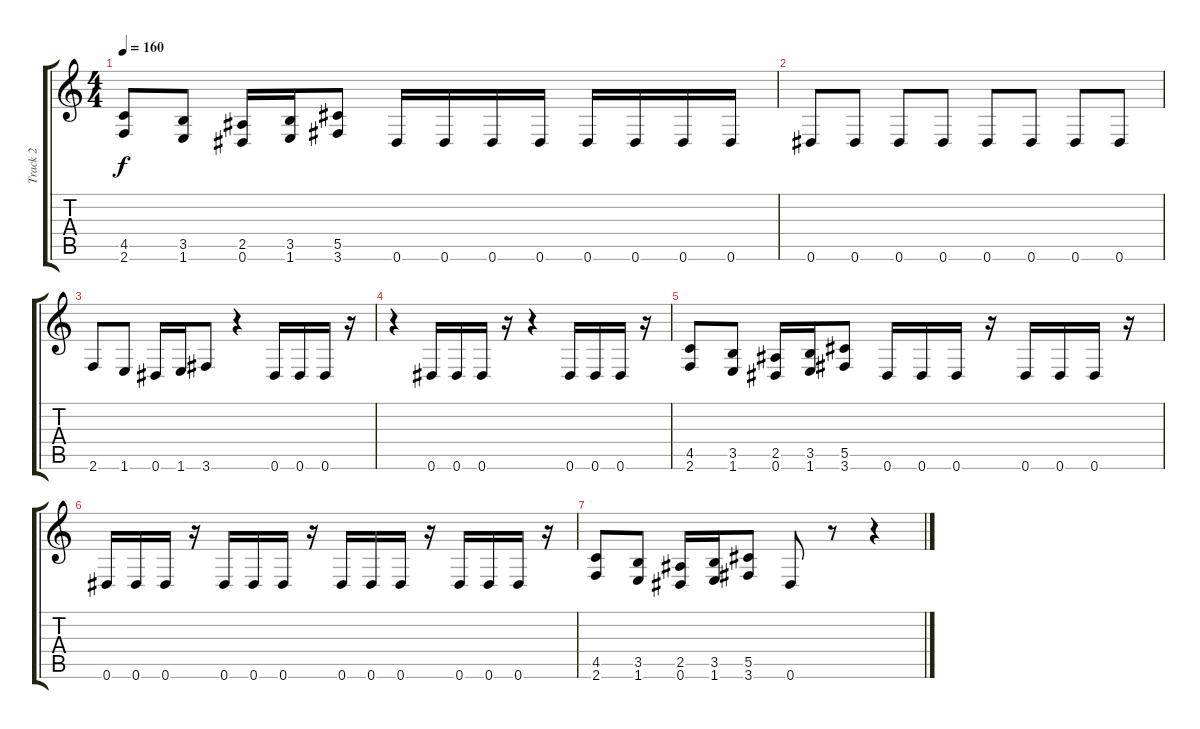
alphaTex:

\track ("Track 2" "Track 2") {instrument distortionguitar}
\staff {score tabs}
\tuning (Eb4 Bb3 Gb3 Db3 Ab2 Eb2) {hide}
\ts (4 4)
\tempo 160
\clef g2
\ks c
(4.5 2.6).8{dy f} (3.5 1.6).8 (2.5 0.6).16 (3.5 1.6).16 (5.5 3.6).8 0.6.16 0.6.16 0.6.16 0.6.16 0.6.16 0.6.16 0.6.16 0.6.16 |
0.6.8 0.6.8 0.6.8 0.6.8 0.6.8 0.6.8 0.6.8 0.6.8 |
2.6.8 1.6.8 0.6.16 1.6.16 3.6.8 r.4 0.6.16 0.6.16 0.6.16 r.16 |
r.4 0.6.16 0.6.16 0.6.16 r.16 r.4 0.6.16 0.6.16 0.6.16 r.16 |
(4.5 2.6).8 (3.5 1.6).8 (2.5 0.6).16 (3.5 1.6).16 (5.5 3.6).8 0.6.16 0.6.16 0.6.16 r.16 0.6.16 0.6.16 0.6.16 r.16 |
0.6.16 0.6.16 0.6.16 r.16 0.6.16 0.6.16 0.6.16 r.16 0.6.16 0.6.16 0.6.16 r.16 0.6.16 0.6.16 0.6.16 r.16 |
(4.5 2.6).8 (3.5 1.6).8 (2.5 0.6).16 (3.5 1.6).16 (5.5 3.6).8 0.6.8 r.8 r.4
